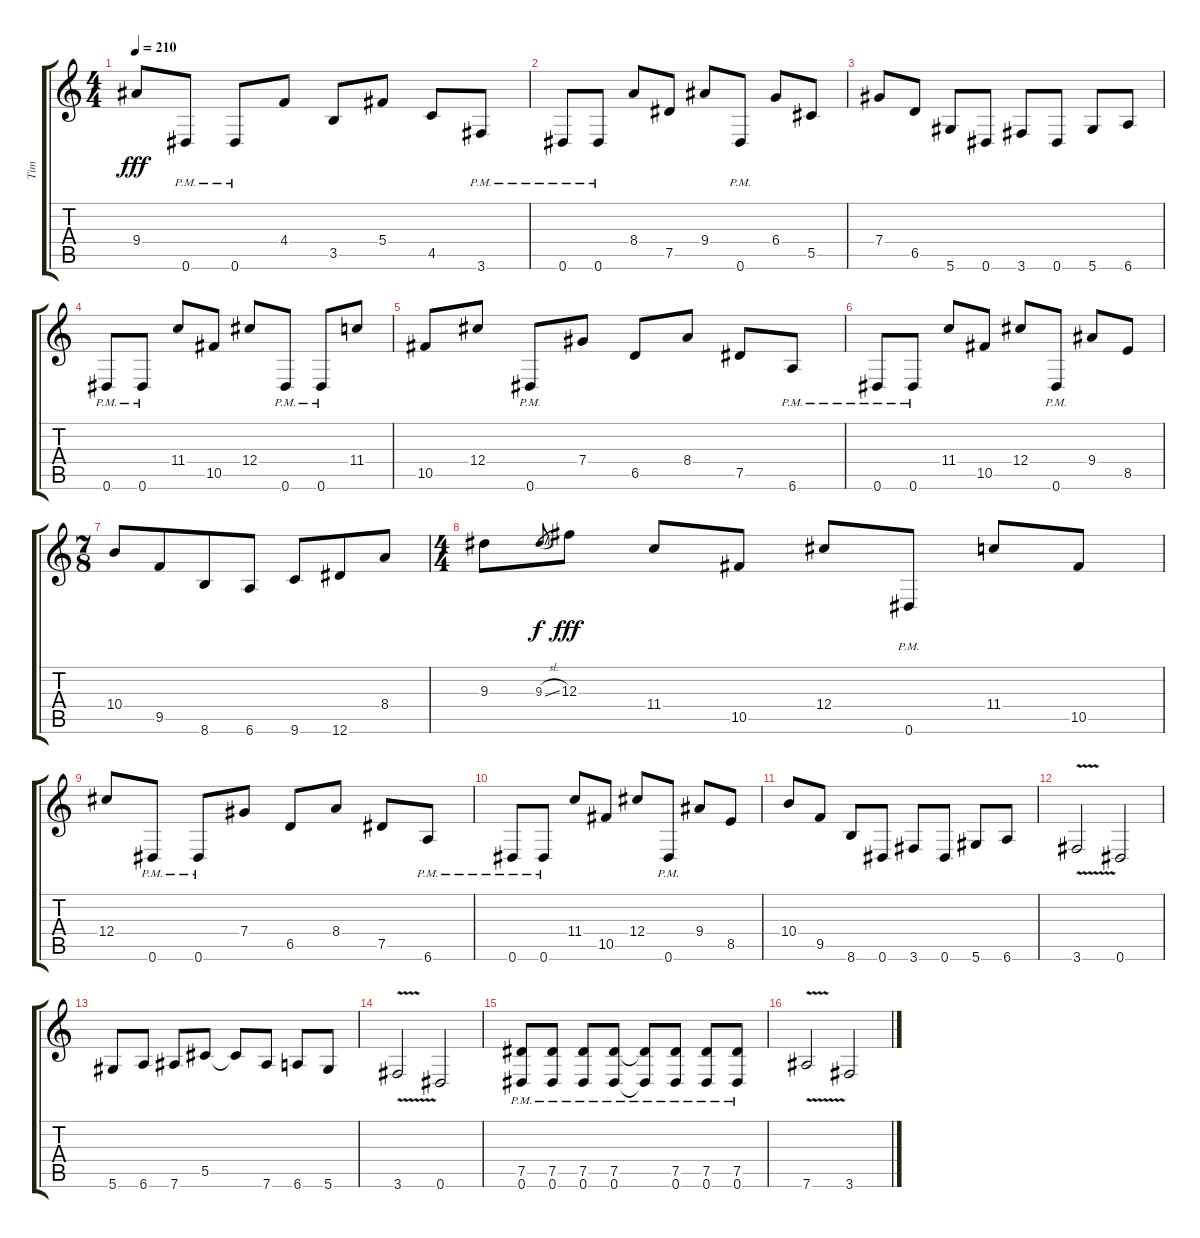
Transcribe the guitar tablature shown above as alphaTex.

\track ("Tim" "Tim") {instrument overdrivenguitar}
\staff {score tabs}
\tuning (Eb4 Bb3 Gb3 Db3 Ab2 Eb2) {hide}
\ts (4 4)
\tempo 210
\clef g2
\ks c
9.4.8{dy fff} 0.6{pm}.8 0.6{pm}.8 4.4.8 3.5.8 5.4.8 4.5.8 3.6{pm}.8 |
0.6{pm}.8 0.6{pm}.8 8.4.8 7.5.8 9.4.8 0.6{pm}.8 6.4.8 5.5.8 |
7.4.8 6.5.8 5.6.8 0.6.8 3.6.8 0.6.8 5.6.8 6.6.8 |
0.6{pm}.8 0.6{pm}.8 11.4.8 10.5.8 12.4.8 0.6{pm}.8 0.6{pm}.8 11.4.8 |
10.5.8 12.4.8 0.6{pm}.8 7.4.8 6.5.8 8.4.8 7.5.8 6.6{pm}.8 |
0.6{pm}.8 0.6{pm}.8 11.4.8 10.5.8 12.4.8 0.6{pm}.8 9.4.8 8.5.8 |
\ts (7 8)
10.4.8 9.5.8 8.6.8 6.6.8 9.6.8 12.6.8 8.4.8 |
\ts (4 4)
9.3.8 9.3{sl}.8{gr dy f} 12.3.8{dy fff} 11.4.8 10.5.8 12.4.8 0.6{pm}.8 11.4.8 10.5.8 |
12.4.8 0.6{pm}.8 0.6{pm}.8 7.4.8 6.5.8 8.4.8 7.5.8 6.6{pm}.8 |
0.6{pm}.8 0.6{pm}.8 11.4.8 10.5.8 12.4.8 0.6{pm}.8 9.4.8 8.5.8 |
10.4.8 9.5.8 8.6.8 0.6.8 3.6.8 0.6.8 5.6.8 6.6.8 |
3.6{v}.2 0.6.2 |
5.6.8 6.6.8 7.6.8 5.5.8 5.5{t}.8 7.6.8 6.6.8 5.6.8 |
3.6{v}.2 0.6.2 |
(7.5{pm} 0.6{pm}).8 (7.5{pm} 0.6{pm}).8 (7.5{pm} 0.6{pm}).8 (7.5{pm} 0.6{pm}).8 (7.5{pm t} 0.6{pm t}).8 (7.5{pm} 0.6{pm}).8 (7.5{pm} 0.6{pm}).8 (7.5{pm} 0.6{pm}).8 |
7.6{v}.2 3.6.2
